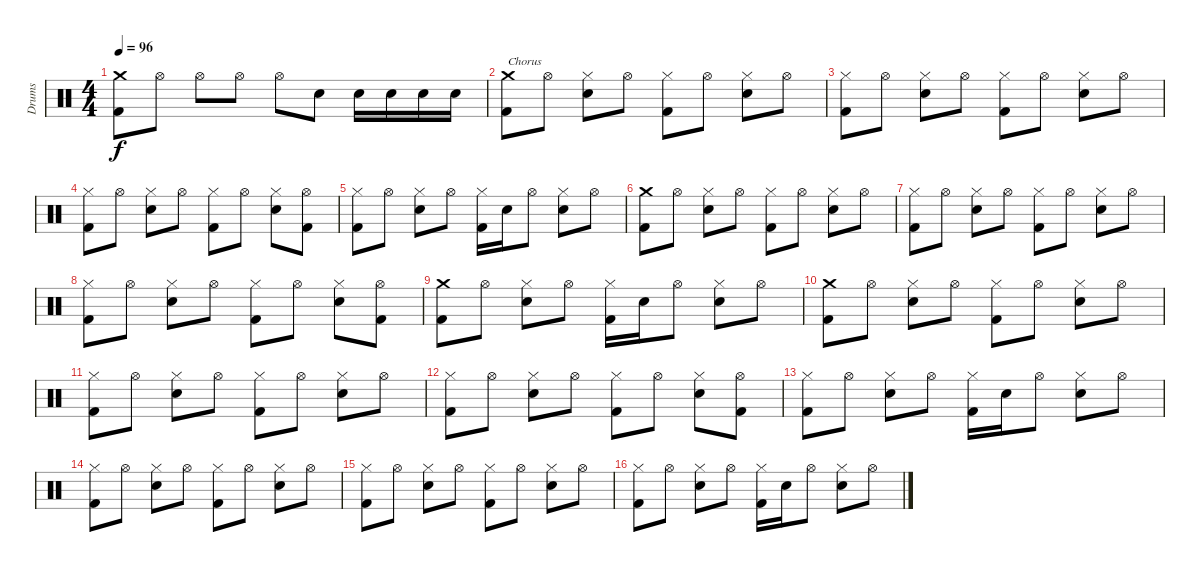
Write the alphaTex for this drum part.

\track ("Drums" "Drums") {instrument percussion}
\staff {score}
\articulation defaults
\ts (4 4)
\tempo 96
\clef neutral
\ks c
("Crash medium (hit)" "Kick (hit) 2").8{dy f} "Hi-Hat (open)".8 "Hi-Hat (open)".8 "Hi-Hat (open)".8 "Hi-Hat (open)".8 "Snare (hit) 2".8 "Snare (hit) 2".16 "Snare (hit) 2".16 "Snare (hit) 2".16 "Snare (hit) 2".16 |
("Crash medium (hit)" "Kick (hit) 2").8{txt "Chorus"} "Hi-Hat (open)".8 ("Hi-Hat (closed)" "Snare (hit) 2").8 "Hi-Hat (open)".8 ("Hi-Hat (closed)" "Kick (hit) 2").8 "Hi-Hat (open)".8 ("Hi-Hat (closed)" "Snare (hit) 2").8 "Hi-Hat (open)".8 |
("Hi-Hat (closed)" "Kick (hit) 2").8 "Hi-Hat (open)".8 ("Hi-Hat (closed)" "Snare (hit) 2").8 "Hi-Hat (open)".8 ("Hi-Hat (closed)" "Kick (hit) 2").8 "Hi-Hat (open)".8 ("Hi-Hat (closed)" "Snare (hit) 2").8 "Hi-Hat (open)".8 |
("Hi-Hat (closed)" "Kick (hit) 2").8 "Hi-Hat (open)".8 ("Hi-Hat (closed)" "Snare (hit) 2").8 "Hi-Hat (open)".8 ("Hi-Hat (closed)" "Kick (hit) 2").8 "Hi-Hat (open)".8 ("Hi-Hat (closed)" "Snare (hit) 2").8 ("Hi-Hat (open)" "Kick (hit) 2").8 |
("Hi-Hat (closed)" "Kick (hit) 2").8 "Hi-Hat (open)".8 ("Hi-Hat (closed)" "Snare (hit) 2").8 "Hi-Hat (open)".8 ("Hi-Hat (closed)" "Kick (hit) 2").16 "Snare (hit) 2".16 "Hi-Hat (open)".8 ("Hi-Hat (closed)" "Snare (hit) 2").8 "Hi-Hat (open)".8 |
("Crash medium (hit)" "Kick (hit) 2").8 "Hi-Hat (open)".8 ("Hi-Hat (closed)" "Snare (hit) 2").8 "Hi-Hat (open)".8 ("Hi-Hat (closed)" "Kick (hit) 2").8 "Hi-Hat (open)".8 ("Hi-Hat (closed)" "Snare (hit) 2").8 "Hi-Hat (open)".8 |
("Hi-Hat (closed)" "Kick (hit) 2").8 "Hi-Hat (open)".8 ("Hi-Hat (closed)" "Snare (hit) 2").8 "Hi-Hat (open)".8 ("Hi-Hat (closed)" "Kick (hit) 2").8 "Hi-Hat (open)".8 ("Hi-Hat (closed)" "Snare (hit) 2").8 "Hi-Hat (open)".8 |
("Hi-Hat (closed)" "Kick (hit) 2").8 "Hi-Hat (open)".8 ("Hi-Hat (closed)" "Snare (hit) 2").8 "Hi-Hat (open)".8 ("Hi-Hat (closed)" "Kick (hit) 2").8 "Hi-Hat (open)".8 ("Hi-Hat (closed)" "Snare (hit) 2").8 ("Hi-Hat (open)" "Kick (hit) 2").8 |
("Crash medium (hit)" "Kick (hit) 2").8 "Hi-Hat (open)".8 ("Hi-Hat (closed)" "Snare (hit) 2").8 "Hi-Hat (open)".8 ("Hi-Hat (closed)" "Kick (hit) 2").16 "Snare (hit) 2".16 "Hi-Hat (open)".8 ("Hi-Hat (closed)" "Snare (hit) 2").8 "Hi-Hat (open)".8 |
("Crash medium (hit)" "Kick (hit) 2").8 "Hi-Hat (open)".8 ("Hi-Hat (closed)" "Snare (hit) 2").8 "Hi-Hat (open)".8 ("Hi-Hat (closed)" "Kick (hit) 2").8 "Hi-Hat (open)".8 ("Hi-Hat (closed)" "Snare (hit) 2").8 "Hi-Hat (open)".8 |
("Hi-Hat (closed)" "Kick (hit) 2").8 "Hi-Hat (open)".8 ("Hi-Hat (closed)" "Snare (hit) 2").8 "Hi-Hat (open)".8 ("Hi-Hat (closed)" "Kick (hit) 2").8 "Hi-Hat (open)".8 ("Hi-Hat (closed)" "Snare (hit) 2").8 "Hi-Hat (open)".8 |
("Hi-Hat (closed)" "Kick (hit) 2").8 "Hi-Hat (open)".8 ("Hi-Hat (closed)" "Snare (hit) 2").8 "Hi-Hat (open)".8 ("Hi-Hat (closed)" "Kick (hit) 2").8 "Hi-Hat (open)".8 ("Hi-Hat (closed)" "Snare (hit) 2").8 ("Hi-Hat (open)" "Kick (hit) 2").8 |
("Hi-Hat (closed)" "Kick (hit) 2").8 "Hi-Hat (open)".8 ("Hi-Hat (closed)" "Snare (hit) 2").8 "Hi-Hat (open)".8 ("Hi-Hat (closed)" "Kick (hit) 2").16 "Snare (hit) 2".16 "Hi-Hat (open)".8 ("Hi-Hat (closed)" "Snare (hit) 2").8 "Hi-Hat (open)".8 |
("Hi-Hat (closed)" "Kick (hit) 2").8 "Hi-Hat (open)".8 ("Hi-Hat (closed)" "Snare (hit) 2").8 "Hi-Hat (open)".8 ("Hi-Hat (closed)" "Kick (hit) 2").8 "Hi-Hat (open)".8 ("Hi-Hat (closed)" "Snare (hit) 2").8 "Hi-Hat (open)".8 |
("Hi-Hat (closed)" "Kick (hit) 2").8 "Hi-Hat (open)".8 ("Hi-Hat (closed)" "Snare (hit) 2").8 "Hi-Hat (open)".8 ("Hi-Hat (closed)" "Kick (hit) 2").8 "Hi-Hat (open)".8 ("Hi-Hat (closed)" "Snare (hit) 2").8 "Hi-Hat (open)".8 |
("Hi-Hat (closed)" "Kick (hit) 2").8 "Hi-Hat (open)".8 ("Hi-Hat (closed)" "Snare (hit) 2").8 "Hi-Hat (open)".8 ("Hi-Hat (closed)" "Kick (hit) 2").16 "Snare (hit) 2".16 "Hi-Hat (open)".8 ("Hi-Hat (closed)" "Snare (hit) 2").8 "Hi-Hat (open)".8
